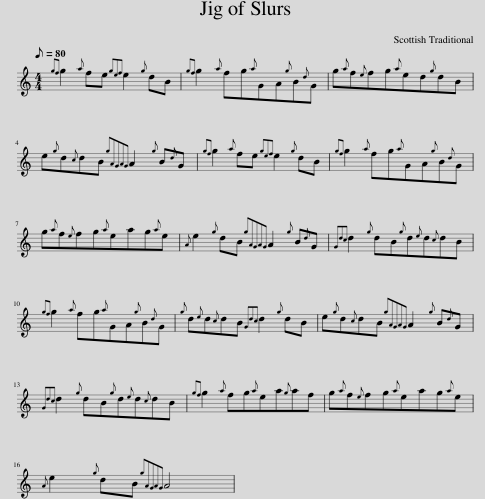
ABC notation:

X:1
L:1/8
Q:1/8=80
M:4/4
I:linebreak $
K:C
V:1 treble
V:1
{gf} g2{a} fe{gef} e2{g} dB |{gf} g2{a} fg{a}GA{g}B{d}G | g{a}f{e}fg{a}ed{g}dB |$ e{g}d{c}dB{gAGAG} A2{g} B{d}G |{gf} g2{a} fe{gef} e2{g} dB | %5
{gf} g2{a} fg{a}GA{g}B{d}G |$ g{a}f{e}fg{a}eag{a}e |{A} e2{g} dB{gAGAG} A2{g} B{d}G |{Gdc} d2{g} dB{g}d{e}d{c}dB |${gf} g2{a} fg{a}GA{g}B{d}G | %10
{g} d{e}d{c}dB{Gdc} d2{g} dB | e{g}d{c}dB{gAGAG} A2{g} B{d}G |${Gdc} d2{g} dB{g}d{e}d{c}dB |{gf} g2{a} fg{a}ea{g}af | g{a}f{e}fg{a}eag{a}e |$ %15
{A} e2{g} dB{gAGAG} A4 | %16
